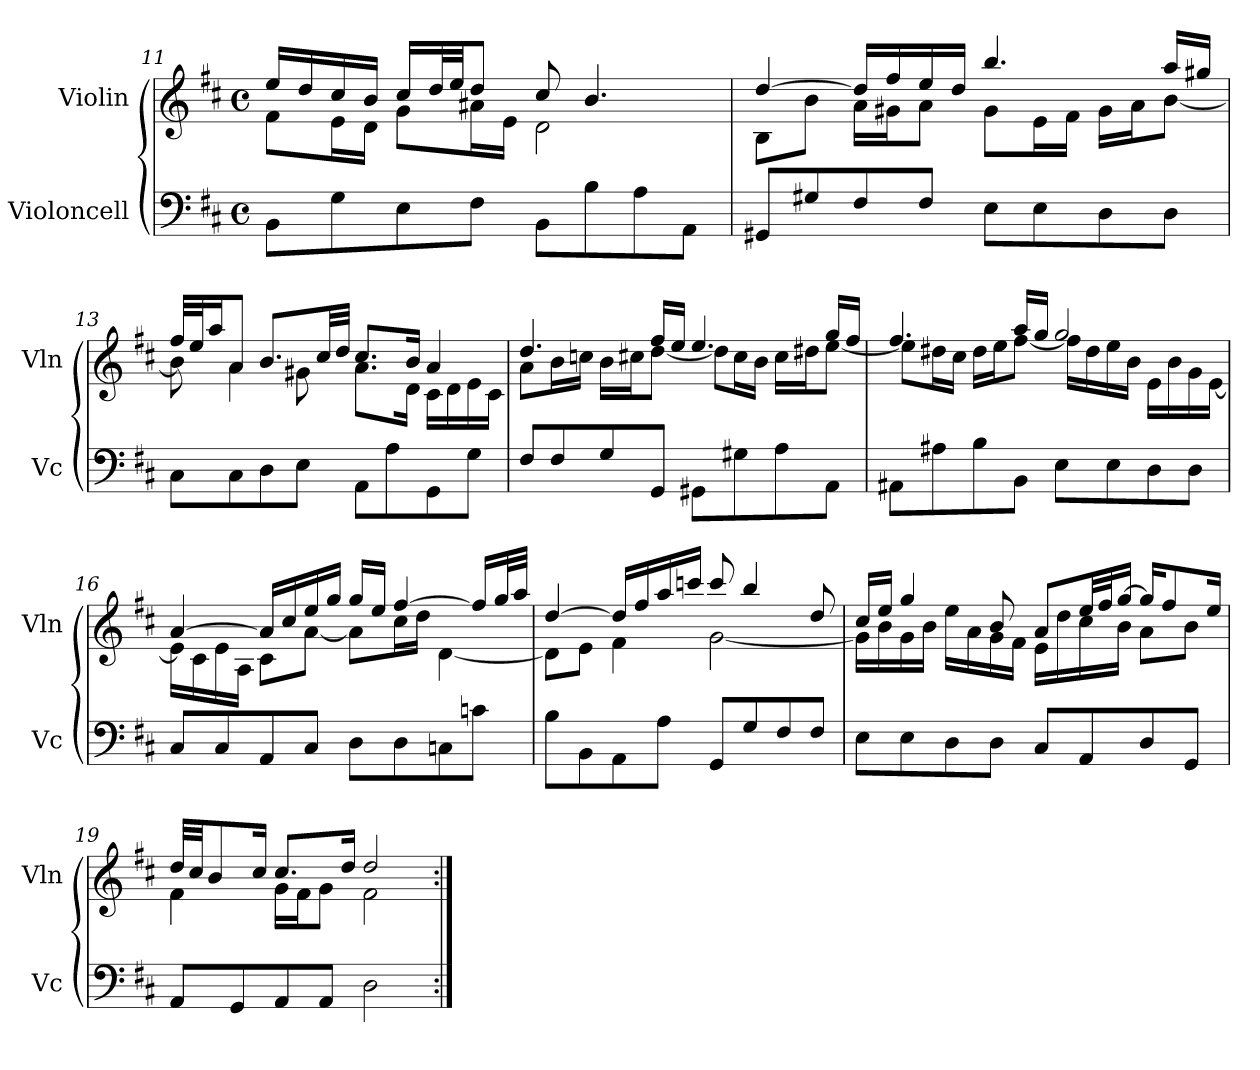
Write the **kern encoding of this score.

**kern	**kern
*part2	*part1
*staff2	*staff1
*I"Violoncell	*I"Violin
*I'Vc	*I'Vln
*clefF4	*clefG2
*k[f#c#]	*k[f#c#]
*M4/4	*M4/4
*met(c)	*met(c)
=11	=11
*	*^
8BB\L	16ee/LL	8f#\L
.	16dd/	.
8G\	16cc#/	16e\L
.	16b/JJ	16d\JJ
8E\	16cc#/LL	8g\L
.	32dd/L	.
.	32ee/JJ	.
8F#\J	8dd/J	16a#X\L
.	.	16e\JJ
8BB\L	8cc#/	2d\
8B\	4.b/	.
8A\	.	.
8AA\J	.	.
!!LO:PB:g=z	!!
=12	=12	=12
8GG#X/L	[4dd/	8B\L
8G#X/	.	8b\J
8F#/	16dd/LL]	16a\LL
.	16ff#/	16g#X\J
8F#/J	16ee/	8a\J
.	16dd/JJ	.
8E\L	4.bb/	8g#\L
8E\	.	16e\L
.	.	16f#\JJ
8D\	.	16g#\LL
.	.	16a\J
8D\J	16aa/LL	[8b\J
.	16gg#X/JJ	.
=13	=13	=13
8C#\L	32ff#/LLL	8b\]
.	32ee/J	.
.	16aa/J	.
8C#\	8a/J	4a\
8D\	8.b/L	.
8E\J	.	8g#X\
.	32cc#/LL	.
.	32dd/JJJ	.
8AA\L	8.cc#/L	8.a\L
8A\	.	.
.	16b/Jk	16d\Jk
8GG\	4a/	16c#\LL
.	.	16d\
8G\J	.	16e\
.	.	16c#\JJ
!!LO:LB:g=z	!!
=14	=14	=14
8F#/L	4.dd/	8a\L
8F#/	.	16b\L
.	.	16ccn\JJ
8G/	.	16b\LL
.	.	16cc#X\J
8GG/J	16ff#/LL	[8dd\J
.	16ee/JJ	.
8GG#X\L	4.ee/	8dd\L]
8G#X\	.	16cc#\L
.	.	16b\JJ
8A\	.	16cc#\LL
.	.	16dd#X\J
8AA\J	16gg/LL	[8ee\J
.	16ff#/JJ	.
=15	=15	=15
8AA#X\L	4.ff#/	8ee\L]
8A#X\	.	16dd#X\L
.	.	16cc#\JJ
8B\	.	16dd#\LL
.	.	16ee\J
8BB\J	16aa/LL	[8ff#\J
.	16gg/JJ	.
8E\L	2gg/	16ff#\LL]
.	.	16dd#\
8E\	.	16ee\
.	.	16b\JJ
8D\	.	16e\LL
.	.	16b\
8D\J	.	16g\
.	.	[16e\JJ
!!LO:LB:g=z	!!
=16	=16	=16
8C#/L	[4a/	16e\LL]
.	.	16c#\
8C#/	.	16e\
.	.	16A\JJ
8AA/	16a/LL]	8c#\L
.	16cc#/	.
8C#/J	16ee/	[8a\J
.	16gg/JJ	.
8D\L	16gg/LL	8a\L]
.	16ee/JJ	.
8D\	[4ff#/	16cc#\L
.	.	16dd\JJ
8Cn\	.	[4d\
8cn\J	16ff#/LL]	.
.	32gg/L	.
.	32aa/JJJ	.
=17	=17	=17
8B\L	[4dd/	8d\L]
8BB\	.	8e\J
8AA\	16dd/LL]	4f#\
.	16ff#/	.
8A\J	16aa/	.
.	16cccn/JJ	.
8GG/L	8ccc/	[2g\
8G/	4bb/	.
8F#/	.	.
8F#/J	8dd/	.
!!LO:LB:g=z	!!
=18	=18	=18
8E\L	16cc#/LL	16g\LL]
.	16ee/JJ	16b\
8E\	4gg/	16g\
.	.	16b\JJ
8D\	.	16ee\LL
.	.	16a\
8D\J	8b/	16g\
.	.	16f#\JJ
8C#/L	8a/L	16e\LL
.	.	16dd\
8AA/	32ee/LL	16cc#\
.	32ff#/J	.
.	[16gg/JJ	16b\JJ
8D/	16gg/KL]	8a\L
.	8ff#/	.
8GG/J	.	8b\J
.	16ee/Jk	.
=19	=19	=19
8AA/L	32dd/LLL	4f#\
.	32cc#/JJ	.
.	8b/	.
8GG/	.	.
.	16cc#/Jk	.
8AA/	8.cc#/L	16g\LL
.	.	16f#\J
8AA/J	.	8g\J
.	16dd/Jk	.
2D\	2dd/	2f#\
*	*v	*v
=:|!	=:|!
*-	*-
